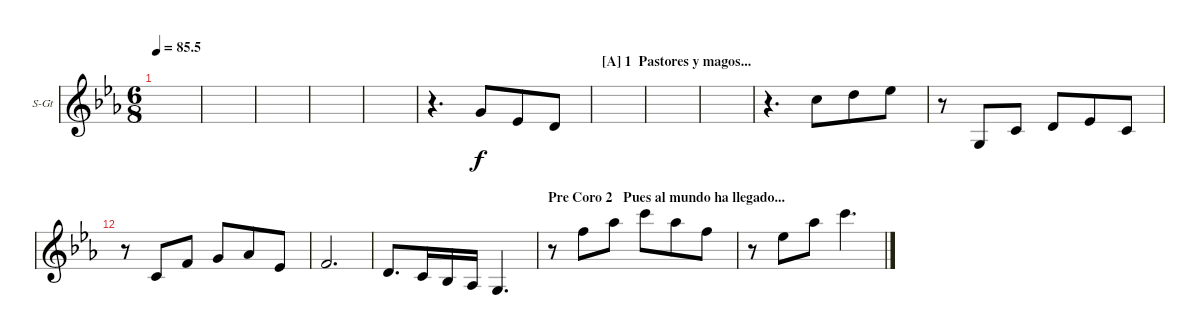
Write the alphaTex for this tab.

\defaultSystemsLayout 4
\bracketExtendMode groupsimilarinstruments
\multiTrackTrackNamePolicy allsystems
\firstSystemTrackNameOrientation horizontal
\otherSystemsTrackNameOrientation horizontal
\defaultBarNumberDisplay FirstOfSystem
\track ("Steel Guitar" "S-Gt") {instrument acousticguitarsteel}
\staff {score}
\tuning (E4 B3 G3 D3 A2 E2)
\ts (6 8)
\tempo
85.5
\accidentals auto
\clef g2
\ottava regular
\simile none
\ks eb
|
|
|
|
|
r.4{d} 0.3.8 1.4.8 0.4.8 |
\section ("A" "1  Pastores y magos...")
|
|
|
r.4{d} 1.2.8 3.2.8 4.2.8 |
r.8 3.6.8 3.5.8 0.4.8 1.4.8 3.5.8 |
r.8 3.5.8 3.4.8 0.3.8 1.3.8 1.4.8 |
3.4.2{d} |
0.4.8{d} 3.5.16 1.5.16 4.6.16 3.6.4{d} |
\section ("" "Pre Coro 2   Pues al mundo ha llegado...")
r.8 1.1.8 4.1.8 8.1.8 9.2.8 10.3.8 |
r.8 4.2.8 4.1.8 8.1.4{d}
